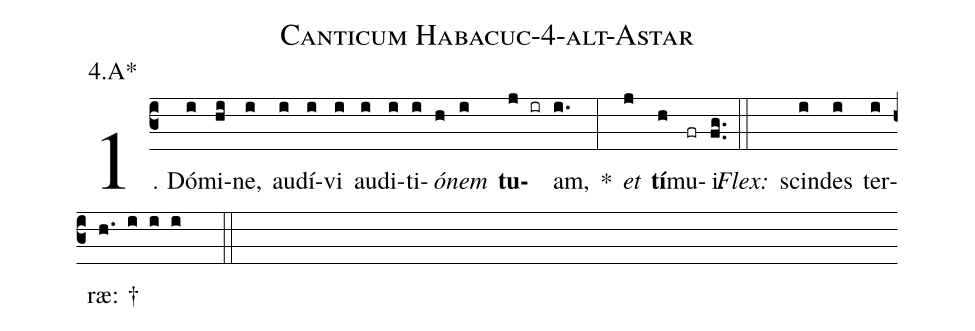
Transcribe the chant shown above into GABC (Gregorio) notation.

name: Canticum Habacuc-4-alt-Astar;
annotation: 4.A*;
%%
(c3)1. Dó(i)mi(hi)ne,(i) au(i)dí(i)vi(i) au(i)di(i)ti(i)<i>ó</i>(h)<i>nem</i>(i) <b>tu</b>(j ir)am,(i.) *(:) <i>et</i>(j) <b>tí</b>(h)mu(fr)i.(fg..) (::)
<i>Flex:</i>()  scin(i)des(i) ter(i)ræ: †(h. i i i  ::)
